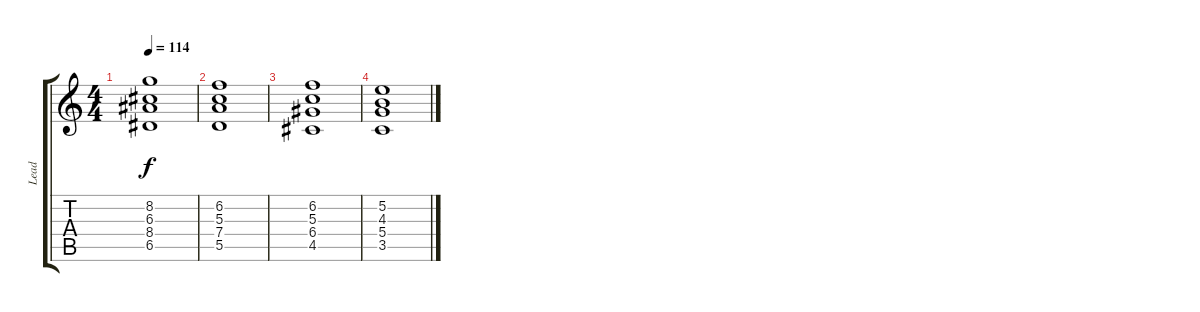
\track ("Lead" "Lead") {instrument electricguitarjazz}
\staff {score tabs}
\tuning (E4 B3 G3 D3 A2 E2) {hide}
\ts (4 4)
\tempo 114
\clef g2
\ks c
(8.2 6.3 8.4 6.5).1{dy f} |
(6.2 5.3 7.4 5.5).1{volume 0} |
(6.2 5.3 6.4 4.5).1 |
(5.2 4.3 5.4 3.5).1
